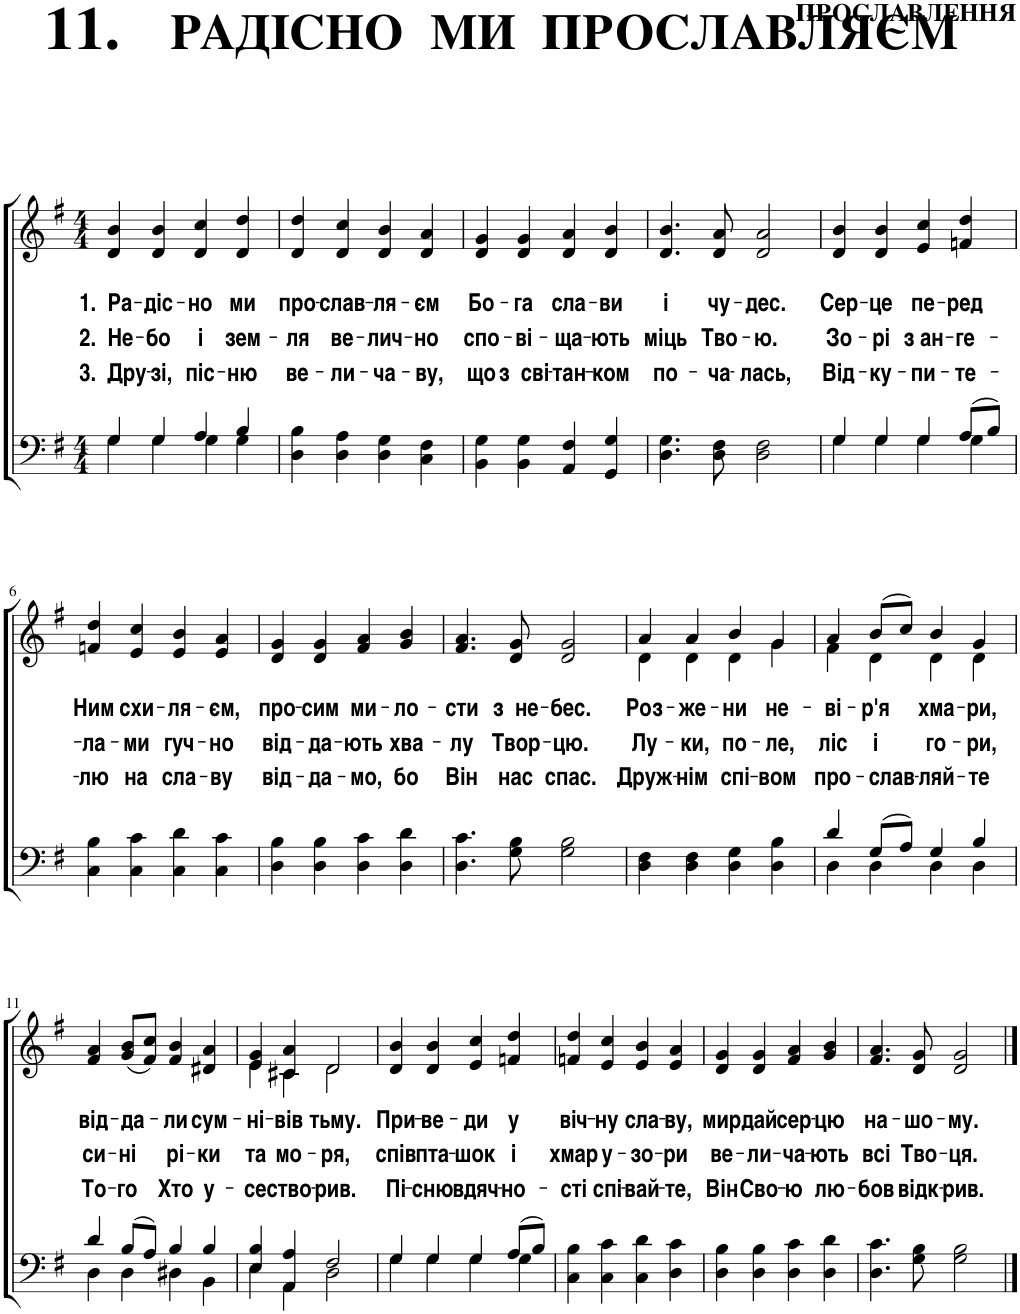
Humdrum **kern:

**kern	**kern	**text	**text	**text	**text
*part2	*part1	*part1	*part1	*part1	*part1
*staff2	*staff1	*staff1	*staff1	*staff1	*staff1
*I"Бас	*I"Сопрано	*	*	*	*
*clefF4	*clefG2	*	*	*	*
*k[f#]	*k[f#]	*	*	*	*
*M4/4	*M4/4	*	*	*	*
=1	=1	=1	=1	=1	=1
*^	*	*	*	*	*
!	!	!	!	!LO:LY:b	!LO:LY:b	!LO:LY:b
4G/	4G\	4d/ 4b/	.	1. Ра-	2. Не-	3. Дру-
!	!	!	!	!LO:LY:b	!LO:LY:b	!LO:LY:b
4G/	4G\	4d/ 4b/	.	-діс-	-бо	-зі,
!	!	!	!	!LO:LY:b	!LO:LY:b	!LO:LY:b
4A/	4G\	4d/ 4cc/	.	-но	і	піс-
!	!	!	!	!LO:LY:b	!LO:LY:b	!LO:LY:b
4B/	4G\	4d/ 4dd/	.	ми	зем-	-ню
=2	=2	=2	=2	=2	=2	=2
!	!	!	!	!LO:LY:b	!LO:LY:b	!LO:LY:b
*v	*v	*	*	*	*	*
4D\ 4B\	4d/ 4dd/	.	про-	-ля	ве-
!	!	!	!LO:LY:b	!LO:LY:b	!LO:LY:b
4D\ 4A\	4d/ 4cc/	.	-слав-	ве-	-ли-
!	!	!	!LO:LY:b	!LO:LY:b	!LO:LY:b
4D\ 4G\	4d/ 4b/	.	-ля-	-лич-	-ча-
!	!	!	!LO:LY:b	!LO:LY:b	!LO:LY:b
4C\ 4F#\	4d/ 4a/	.	-єм	-но	-ву,
=3	=3	=3	=3	=3	=3
!	!	!	!LO:LY:b	!LO:LY:b	!LO:LY:b
4BB\ 4G\	4d/ 4g/	.	Бо-	спо-	що
!	!	!	!LO:LY:b	!LO:LY:b	!LO:LY:b
4BB\ 4G\	4d/ 4g/	.	-га	-ві-	з сві-
!	!	!	!LO:LY:b	!LO:LY:b	!LO:LY:b
4AA/ 4F#/	4d/ 4a/	.	сла-	-ща-	-тан-
!	!	!	!LO:LY:b	!LO:LY:b	!LO:LY:b
4GG/ 4G/	4d/ 4b/	.	-ви	-ють	-ком
=4	=4	=4	=4	=4	=4
!	!	!	!LO:LY:b	!LO:LY:b	!LO:LY:b
4.D\ 4.G\	4.d/ 4.b/	.	і	міць	по-
!	!	!	!LO:LY:b	!LO:LY:b	!LO:LY:b
8D\ 8F#\	8d/ 8a/	.	чу-	Тво-	-ча-
!	!	!	!LO:LY:b	!LO:LY:b	!LO:LY:b
2D\ 2F#\	2d/ 2a/	.	-дес.	-ю.	-лась,
=5	=5	=5	=5	=5	=5
*^	*	*	*	*	*
!	!	!	!	!LO:LY:b	!LO:LY:b	!LO:LY:b
4G/	4G\	4d/ 4b/	.	Сер-	Зо-	Від-
!	!	!	!	!LO:LY:b	!LO:LY:b	!LO:LY:b
4G/	4G\	4d/ 4b/	.	-це	-рі	-ку-
!	!	!	!	!LO:LY:b	!LO:LY:b	!LO:LY:b
4G/	4G\	4e/ 4cc/	.	пе-	з ан-	-пи-
!	!	!	!	!LO:LY:b	!LO:LY:b	!LO:LY:b
(8A/L	4G\	4fn/ 4dd/	.	-ред	-ге-	-те-
8B/J)	.	.	.	.	.	.
*v	*v	*	*	*	*	*
!!LO:LB:g=z
=6	=6	=6	=6	=6	=6
!	!	!	!LO:LY:b	!LO:LY:b	!LO:LY:b
4C\ 4B\	4fn/ 4dd/	.	Ним	-ла-	-лю
!	!	!	!LO:LY:b	!LO:LY:b	!LO:LY:b
4C\ 4c\	4e/ 4cc/	.	схи-	-ми	на
!	!	!	!LO:LY:b	!LO:LY:b	!LO:LY:b
4C\ 4d\	4e/ 4b/	.	-ля-	гуч-	сла-
!	!	!	!LO:LY:b	!LO:LY:b	!LO:LY:b
4C\ 4c\	4e/ 4a/	.	-єм,	-но	-ву
=7	=7	=7	=7	=7	=7
!	!	!	!LO:LY:b	!LO:LY:b	!LO:LY:b
4D\ 4B\	4d/ 4g/	.	про-	від-	від-
!	!	!	!LO:LY:b	!LO:LY:b	!LO:LY:b
4D\ 4B\	4d/ 4g/	.	-сим	-да-	-да-
!	!	!	!LO:LY:b	!LO:LY:b	!LO:LY:b
4D\ 4c\	4f#/ 4a/	.	ми-	-ють	-мо,
!	!	!	!LO:LY:b	!LO:LY:b	!LO:LY:b
4D\ 4d\	4g/ 4b/	.	-ло-	хва-	бо
=8	=8	=8	=8	=8	=8
!	!	!	!LO:LY:b	!LO:LY:b	!LO:LY:b
4.D\ 4.c\	4.f#/ 4.a/	.	-сти	-лу	Він
!	!	!	!LO:LY:b	!LO:LY:b	!LO:LY:b
8G\ 8B\	8d/ 8g/	.	з не-	Твор-	нас
!	!	!	!LO:LY:b	!LO:LY:b	!LO:LY:b
2G\ 2B\	2d/ 2g/	.	-бес.	-цю.	спас.
=9	=9	=9	=9	=9	=9
!	!	!	!LO:LY:b	!LO:LY:b	!LO:LY:b
*	*^	*	*	*	*
4D\ 4F#\	4a/	4d\	.	Роз-	Лу-	Друж-
!	!	!	!	!LO:LY:b	!LO:LY:b	!LO:LY:b
4D\ 4F#\	4a/	4d\	.	-же-	-ки,	-нім
!	!	!	!	!LO:LY:b	!LO:LY:b	!LO:LY:b
4D\ 4G\	4b/	4d\	.	-ни	по-	спі-
!	!	!	!	!LO:LY:b	!LO:LY:b	!LO:LY:b
4D\ 4B\	4g/	4g\	.	не-	-ле,	-вом
=10	=10	=10	=10	=10	=10	=10
*^	*	*	*	*	*	*
!	!	!	!	!	!LO:LY:b	!LO:LY:b	!LO:LY:b
4d/	4D\	4a/	4f#\	.	-ві-	ліс	про-
!	!	!	!	!	!LO:LY:b	!LO:LY:b	!LO:LY:b
(8G/L	4D\	(8b/L	4d\	.	-р'я	і	-слав-
8A/J)	.	8cc/J)	.	.	.	.	.
!	!	!	!	!	!LO:LY:b	!LO:LY:b	!LO:LY:b
4G/	4D\	4b/	4d\	.	хма-	го-	-ляй-
!	!	!	!	!	!LO:LY:b	!LO:LY:b	!LO:LY:b
4B/	4D\	4g/	4d\	.	-ри,	-ри,	-те
!!LO:LB:g=z
=11	=11	=11	=11	=11	=11	=11	=11
!	!	!	!	!	!LO:LY:b	!LO:LY:b	!LO:LY:b
*	*	*v	*v	*	*	*	*
4d/	4D\	4f#/ 4a/	.	від-	си-	То-
!	!	!	!	!LO:LY:b	!LO:LY:b	!LO:LY:b
(8B/L	4D\	(8g/ 8b/L	.	-да-	-ні	-го
8A/J)	.	8f#/ 8cc/J)	.	.	.	.
!	!	!	!	!LO:LY:b	!LO:LY:b	!LO:LY:b
4B/	4D#X\	4f#/ 4b/	.	-ли	рі-	Хто
!	!	!	!	!LO:LY:b	!LO:LY:b	!LO:LY:b
4B/	4BB\	4d#X/ 4a/	.	сум-	-ки	у-
=12	=12	=12	=12	=12	=12	=12
!	!	!	!	!LO:LY:b	!LO:LY:b	!LO:LY:b
*	*	*^	*	*	*	*
4E/ 4B/	4E\	4e/ 4g/	4e\	.	-ні-	та	-се
!	!	!	!	!	!LO:LY:b	!LO:LY:b	!LO:LY:b
4AA/ 4A/	4AA\	4c#X/ 4a/	4c#\	.	-вів	мо-	ство-
!	!	!	!	!	!LO:LY:b	!LO:LY:b	!LO:LY:b
2F#/	2D\	2d/	2d\	.	тьму.	-ря,	-рив.
=13	=13	=13	=13	=13	=13	=13	=13
!	!	!	!	!	!LO:LY:b	!LO:LY:b	!LO:LY:b
*	*	*v	*v	*	*	*	*
4G/	4G\	4d/ 4b/	.	При-	спів	Пі-
!	!	!	!	!LO:LY:b	!LO:LY:b	!LO:LY:b
4G/	4G\	4d/ 4b/	.	-ве-	пта-	-сню
!	!	!	!	!LO:LY:b	!LO:LY:b	!LO:LY:b
4G/	4G\	4e/ 4cc/	.	-ди	-шок	вдяч-
!	!	!	!	!LO:LY:b	!LO:LY:b	!LO:LY:b
(8A/L	4G\	4fn/ 4dd/	.	у	і	-но-
8B/J)	.	.	.	.	.	.
*v	*v	*	*	*	*	*
=14	=14	=14	=14	=14	=14
!	!	!	!LO:LY:b	!LO:LY:b	!LO:LY:b
4C\ 4B\	4fn/ 4dd/	.	віч-	хмар	-сті
!	!	!	!LO:LY:b	!LO:LY:b	!LO:LY:b
4C\ 4c\	4e/ 4cc/	.	-ну	у-	спі-
!	!	!	!LO:LY:b	!LO:LY:b	!LO:LY:b
4C\ 4d\	4e/ 4b/	.	сла-	-зо-	-вай-
!	!	!	!LO:LY:b	!LO:LY:b	!LO:LY:b
4D\ 4c\	4e/ 4a/	.	-ву,	-ри	-те,
=15	=15	=15	=15	=15	=15
!	!	!	!LO:LY:b	!LO:LY:b	!LO:LY:b
4D\ 4B\	4d/ 4g/	.	мир	ве-	Він
!	!	!	!LO:LY:b	!LO:LY:b	!LO:LY:b
4D\ 4B\	4d/ 4g/	.	дай	-ли-	Сво-
!	!	!	!LO:LY:b	!LO:LY:b	!LO:LY:b
4D\ 4c\	4f#/ 4a/	.	сер-	-ча-	-ю
!	!	!	!LO:LY:b	!LO:LY:b	!LO:LY:b
4D\ 4d\	4g/ 4b/	.	-цю	-ють	лю-
=16	=16	=16	=16	=16	=16
!	!	!	!LO:LY:b	!LO:LY:b	!LO:LY:b
4.D\ 4.c\	4.f#/ 4.a/	.	на-	всі	-бов
!	!	!	!LO:LY:b	!LO:LY:b	!LO:LY:b
8G\ 8B\	8d/ 8g/	.	-шо-	Тво-	відк-
!	!	!	!LO:LY:b	!LO:LY:b	!LO:LY:b
2G\ 2B\	2d/ 2g/	.	-му.	-ця.	-рив.
==	==	==	==	==	==
*-	*-	*-	*-	*-	*-
